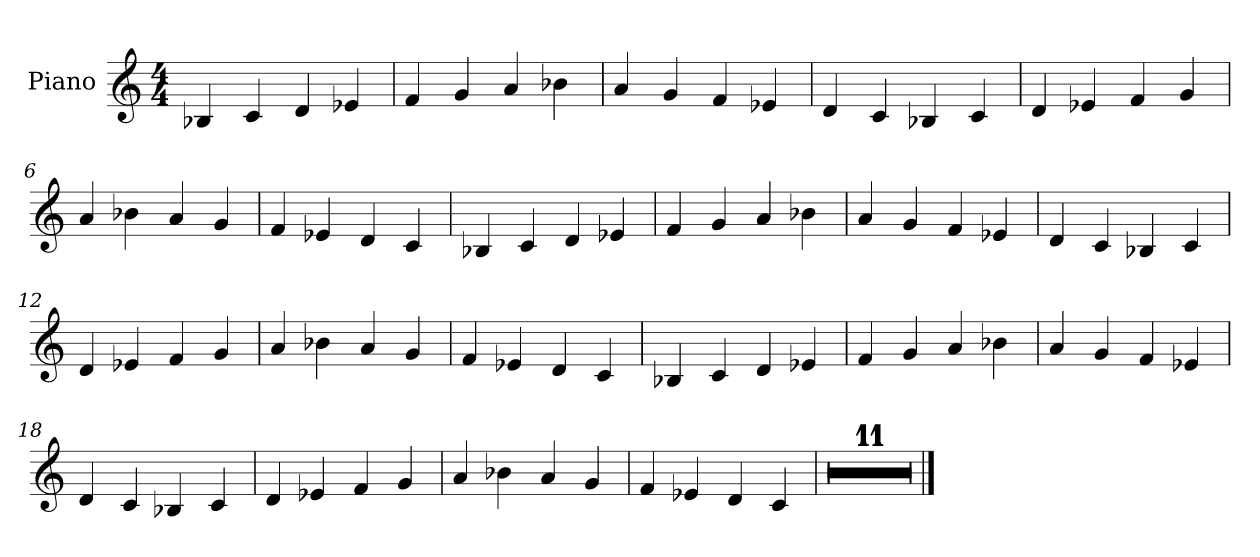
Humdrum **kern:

**kern
*part1
*staff1
*I"Piano
*I'Pno.
*clefG2
*k[]
*M4/4
=1
4B-X/
4c/
4d/
4e-X/
=2
4f/
4g/
4a/
4b-X\
=3
4a/
4g/
4f/
4e-X/
=4
4d/
4c/
4B-X/
4c/
=5
4d/
4e-X/
4f/
4g/
=6
4a/
4b-X\
4a/
4g/
=7
4f/
4e-X/
4d/
4c/
=8
4B-X/
4c/
4d/
4e-X/
!!LO:LB:g=z
=9
4f/
4g/
4a/
4b-X\
=10
4a/
4g/
4f/
4e-X/
=11
4d/
4c/
4B-X/
4c/
=12
4d/
4e-X/
4f/
4g/
=13
4a/
4b-X\
4a/
4g/
=14
4f/
4e-X/
4d/
4c/
=15
4B-X/
4c/
4d/
4e-X/
=16
4f/
4g/
4a/
4b-X\
!!LO:LB:g=z
=17
4a/
4g/
4f/
4e-X/
=18
4d/
4c/
4B-X/
4c/
=19
4d/
4e-X/
4f/
4g/
=20
4a/
4b-X\
4a/
4g/
=21
4f/
4e-X/
4d/
4c/
=22
1r
=23
1r
=24
1r
!!LO:LB:g=z
=25
1r
=26
1r
=27
1r
=28
1r
=29
1r
=30
1r
=31
1r
=32
1r
==
*-
